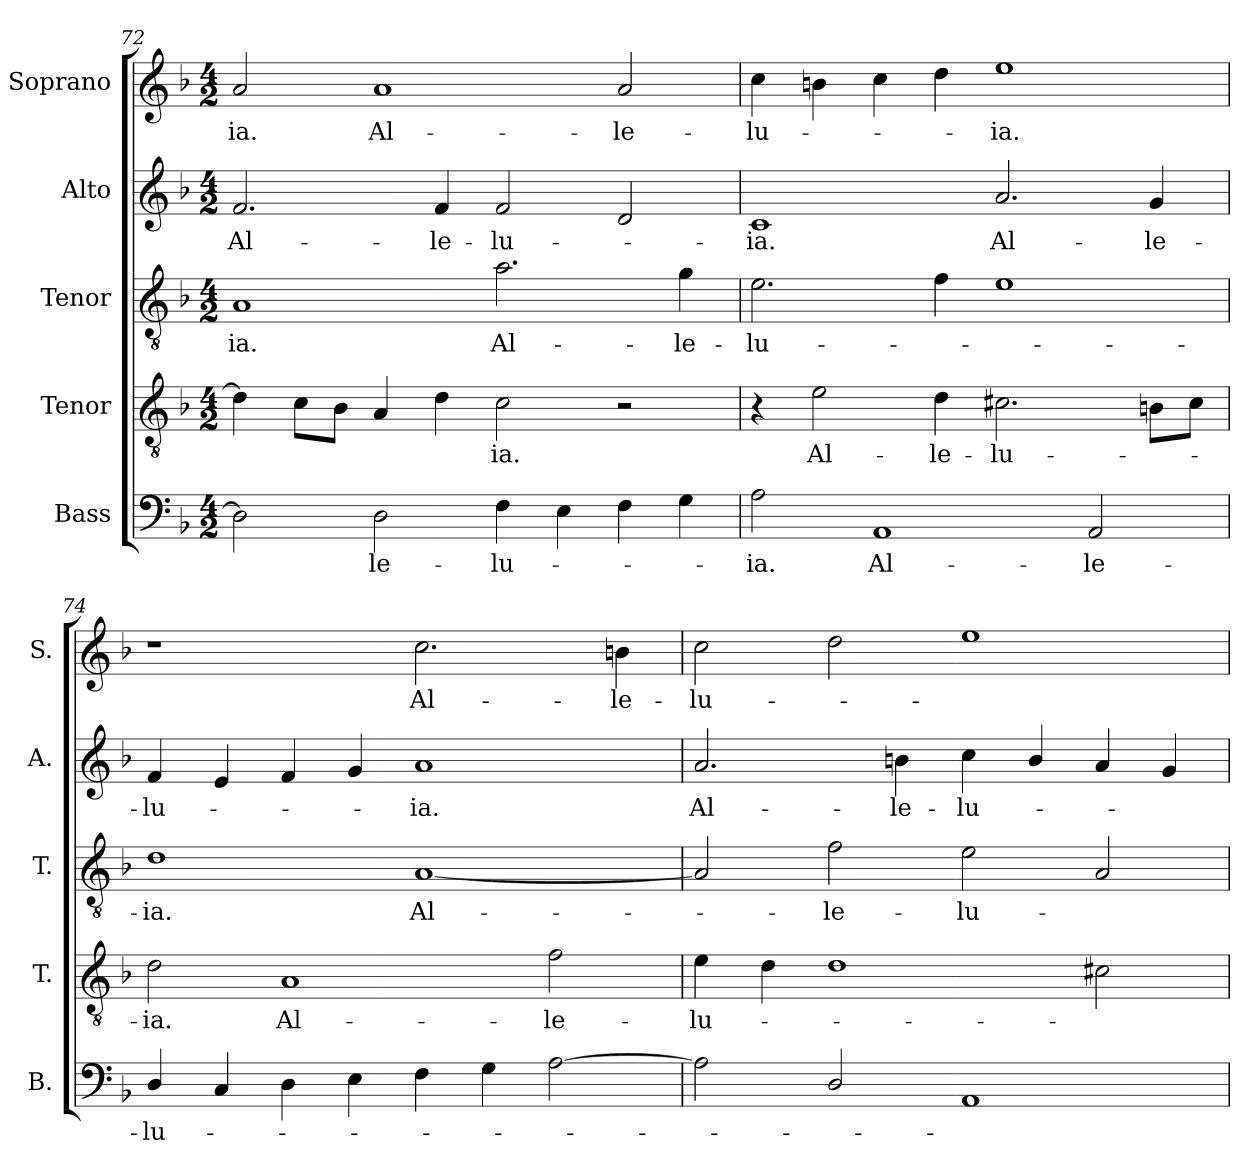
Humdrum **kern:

**kern	**text	**kern	**text	**kern	**text	**kern	**text	**kern	**text
*part5	*part5	*part4	*part4	*part3	*part3	*part2	*part2	*part1	*part1
*staff5	*staff5	*staff4	*staff4	*staff3	*staff3	*staff2	*staff2	*staff1	*staff1
*I"Bass	*	*I"Tenor	*	*I"Tenor	*	*I"Alto	*	*I"Soprano	*
*I'B.	*	*I'T.	*	*I'T.	*	*I'A.	*	*I'S.	*
!!LO:PB:g=z
*clefF4	*	*clefGv2	*	*clefGv2	*	*clefG2	*	*clefG2	*
*	*	*ITrd7c12	*	*ITrd7c12	*	*	*	*	*
*k[b-]	*	*k[b-]	*	*k[b-]	*	*k[b-]	*	*k[b-]	*
*F:	*	*F:	*	*F:	*	*F:	*	*F:	*
*M4/2	*	*M4/2	*	*M4/2	*	*M4/2	*	*M4/2	*
=72	=72	=72	=72	=72	=72	=72	=72	=72	=72
!	!	!	!	!	!LO:LY:b:color=#000000	!	!	!	!
!	!	!	!	!	!	!	!LO:LY:b:color=#000000	!	!
!	!	!	!	!	!	!	!	!	!LO:LY:b:color=#000000
2Di\]	.	4Di\]	.	1AAi	-ia.	2.fi/	Al-	2ai/	-ia.
.	.	8Ci\L	.	.	.	.	.	.	.
.	.	8BB-i\J	.	.	.	.	.	.	.
!	!LO:LY:b:color=#000000	!	!	!	!	!	!	!	!
!	!	!	!	!	!	!	!	!	!LO:LY:b:color=#000000
2Di\	-le-	4AAi/	.	.	.	.	.	1ai	Al-
!	!	!	!	!	!	!	!LO:LY:b:color=#000000	!	!
.	.	4Di\	.	.	.	4fi/	-le-	.	.
!	!LO:LY:b:color=#000000	!	!	!	!	!	!	!	!
!	!	!	!LO:LY:b:color=#000000	!	!	!	!	!	!
!	!	!	!	!	!LO:LY:b:color=#000000	!	!	!	!
!	!	!	!	!	!	!	!LO:LY:b:color=#000000	!	!
4Fi\	-lu-	2Ci\	-ia.	2.Ai\	Al-	2fi/	-lu-	.	.
4Ei\	.	.	.	.	.	.	.	.	.
!	!	!	!	!	!	!	!	!	!LO:LY:b:color=#000000
4Fi\	.	2r	.	.	.	2di/	.	2ai/	-le-
!	!	!	!	!	!LO:LY:b:color=#000000	!	!	!	!
4Gi\	.	.	.	4Gi\	-le-	.	.	.	.
=73	=73	=73	=73	=73	=73	=73	=73	=73	=73
!	!LO:LY:b:color=#000000	!	!	!	!	!	!	!	!
!	!	!	!	!	!LO:LY:b:color=#000000	!	!	!	!
!	!	!	!	!	!	!	!LO:LY:b:color=#000000	!	!
!	!	!	!	!	!	!	!	!	!LO:LY:b:color=#000000
2Ai\	-ia.	4r	.	2.Ei\	-lu-	1ci	-ia.	4cci\	-lu-
!	!	!	!LO:LY:b:color=#000000	!	!	!	!	!	!
.	.	2Ei\	Al-	.	.	.	.	4bni\	.
!	!LO:LY:b:color=#000000	!	!	!	!	!	!	!	!
1AAi	Al-	.	.	.	.	.	.	4cci\	.
!	!	!	!LO:LY:b:color=#000000	!	!	!	!	!	!
.	.	4Di\	-le-	4Fi\	.	.	.	4ddi\	.
!	!	!	!LO:LY:b:color=#000000	!	!	!	!	!	!
!	!	!	!	!	!	!	!LO:LY:b:color=#000000	!	!
!	!	!	!	!	!	!	!	!	!LO:LY:b:color=#000000
.	.	2.C#Xi\	-lu-	1Ei	.	2.ai/	Al-	1eei	-ia.
!	!LO:LY:b:color=#000000	!	!	!	!	!	!	!	!
2AAi/	-le-	.	.	.	.	.	.	.	.
!	!	!	!	!	!	!	!LO:LY:b:color=#000000	!	!
.	.	8BBni\L	.	.	.	4gi/	-le-	.	.
.	.	8C#i\J	.	.	.	.	.	.	.
=74	=74	=74	=74	=74	=74	=74	=74	=74	=74
!	!LO:LY:b:color=#000000	!	!	!	!	!	!	!	!
!	!	!	!LO:LY:b:color=#000000	!	!	!	!	!	!
!	!	!	!	!	!LO:LY:b:color=#000000	!	!	!	!
!	!	!	!	!	!	!	!LO:LY:b:color=#000000	!	!
4Di/	-lu-	2Di\	-ia.	1Di	-ia.	4fi/	-lu-	1r	.
4Ci/	.	.	.	.	.	4ei/	.	.	.
!	!	!	!LO:LY:b:color=#000000	!	!	!	!	!	!
4Di\	.	1AAi	Al-	.	.	4fi/	.	.	.
4Ei\	.	.	.	.	.	4gi/	.	.	.
!	!	!	!	!	!LO:LY:b:color=#000000	!	!	!	!
!	!	!	!	!	!	!	!LO:LY:b:color=#000000	!	!
!	!	!	!	!	!	!	!	!	!LO:LY:b:color=#000000
4Fi\	.	.	.	[1AAi	Al-	1ai	-ia.	2.cci\	Al-
4Gi\	.	.	.	.	.	.	.	.	.
!	!	!	!LO:LY:b:color=#000000	!	!	!	!	!	!
[2Ai\	.	2Fi\	-le-	.	.	.	.	.	.
!	!	!	!	!	!	!	!	!	!LO:LY:b:color=#000000
.	.	.	.	.	.	.	.	4bni\	-le-
=75	=75	=75	=75	=75	=75	=75	=75	=75	=75
!	!	!	!LO:LY:b:color=#000000	!	!	!	!	!	!
!	!	!	!	!	!	!	!LO:LY:b:color=#000000	!	!
!	!	!	!	!	!	!	!	!	!LO:LY:b:color=#000000
2Ai\]	.	4Ei\	-lu-	2AAi/]	.	2.ai/	Al-	2cci\	-lu-
.	.	4Di\	.	.	.	.	.	.	.
!	!	!	!	!	!LO:LY:b:color=#000000	!	!	!	!
2Di/	.	1Di	.	2Fi\	-le-	.	.	2ddi\	.
!	!	!	!	!	!	!	!LO:LY:b:color=#000000	!	!
.	.	.	.	.	.	4bni\	-le-	.	.
!	!	!	!	!	!LO:LY:b:color=#000000	!	!	!	!
!	!	!	!	!	!	!	!LO:LY:b:color=#000000	!	!
1AAi	.	.	.	2Ei\	-lu-	4cci\	-lu-	1eei	.
.	.	.	.	.	.	4bi/	.	.	.
.	.	2C#Xi\	.	2AAi/	.	4ai/	.	.	.
.	.	.	.	.	.	4gi/	.	.	.
=	=	=	=	=	=	=	=	=	=
*-	*-	*-	*-	*-	*-	*-	*-	*-	*-
